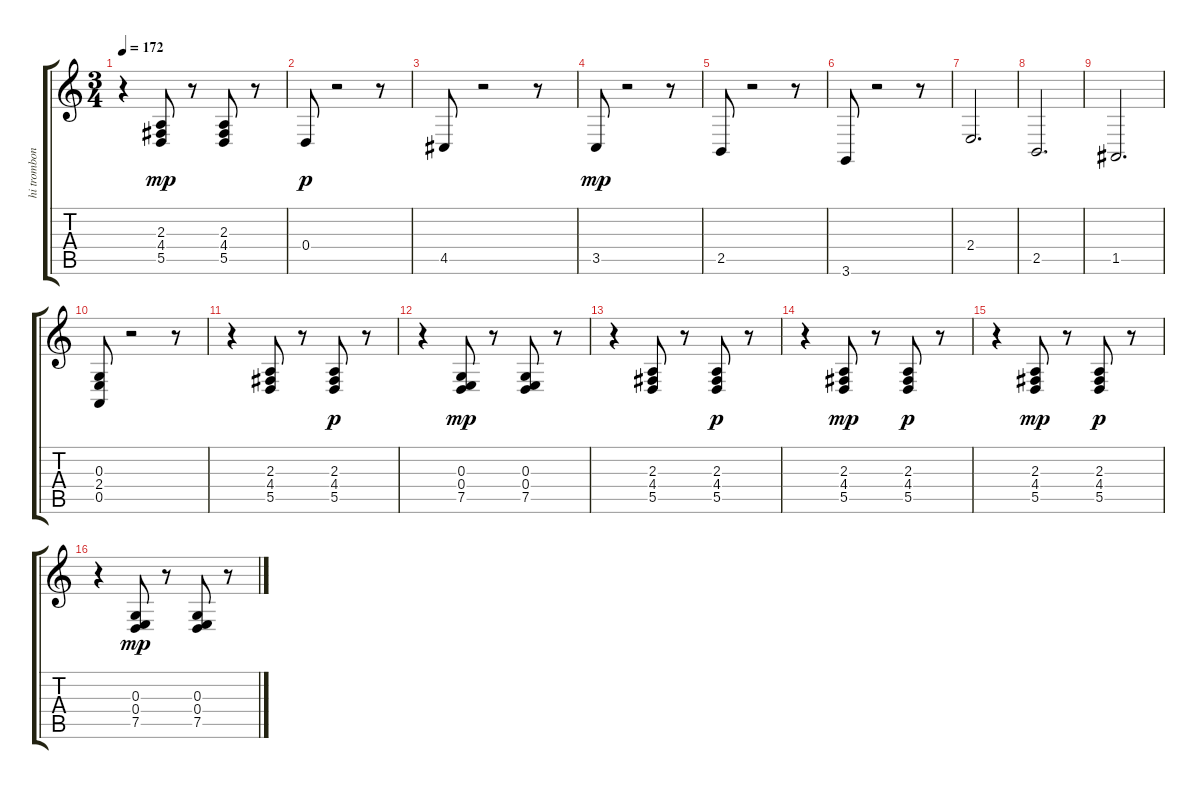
\track ("hi trombones" "hi trombon") {instrument trombone}
\staff {score tabs}
\tuning (E4 B3 G3 D3 A2 E2) {hide}
\ts (3 4)
\tempo 172
\clef g2
\ks c
r.4{dy p} (2.3 4.4 5.5).8{dy mp} r.8 (2.3 4.4 5.5).8 r.8 |
0.4.8{dy p} r.2 r.8 |
4.5.8 r.2 r.8 |
3.5.8{dy mp} r.2 r.8 |
2.5.8 r.2 r.8 |
3.6.8 r.2 r.8 |
2.4.2{d} |
2.5.2{d} |
1.5.2{d} |
(0.3 2.4 0.5).8 r.2 r.8 |
r.4 (2.3 4.4 5.5).8 r.8 (2.3 4.4 5.5).8{dy p} r.8 |
r.4 (0.3 0.4 7.5).8{dy mp} r.8 (0.3 0.4 7.5).8 r.8 |
r.4 (2.3 4.4 5.5).8 r.8 (2.3 4.4 5.5).8{dy p} r.8 |
r.4 (2.3 4.4 5.5).8{dy mp} r.8 (2.3 4.4 5.5).8{dy p} r.8 |
r.4 (2.3 4.4 5.5).8{dy mp} r.8 (2.3 4.4 5.5).8{dy p} r.8 |
r.4 (0.3 0.4 7.5).8{dy mp} r.8 (0.3 0.4 7.5).8 r.8
